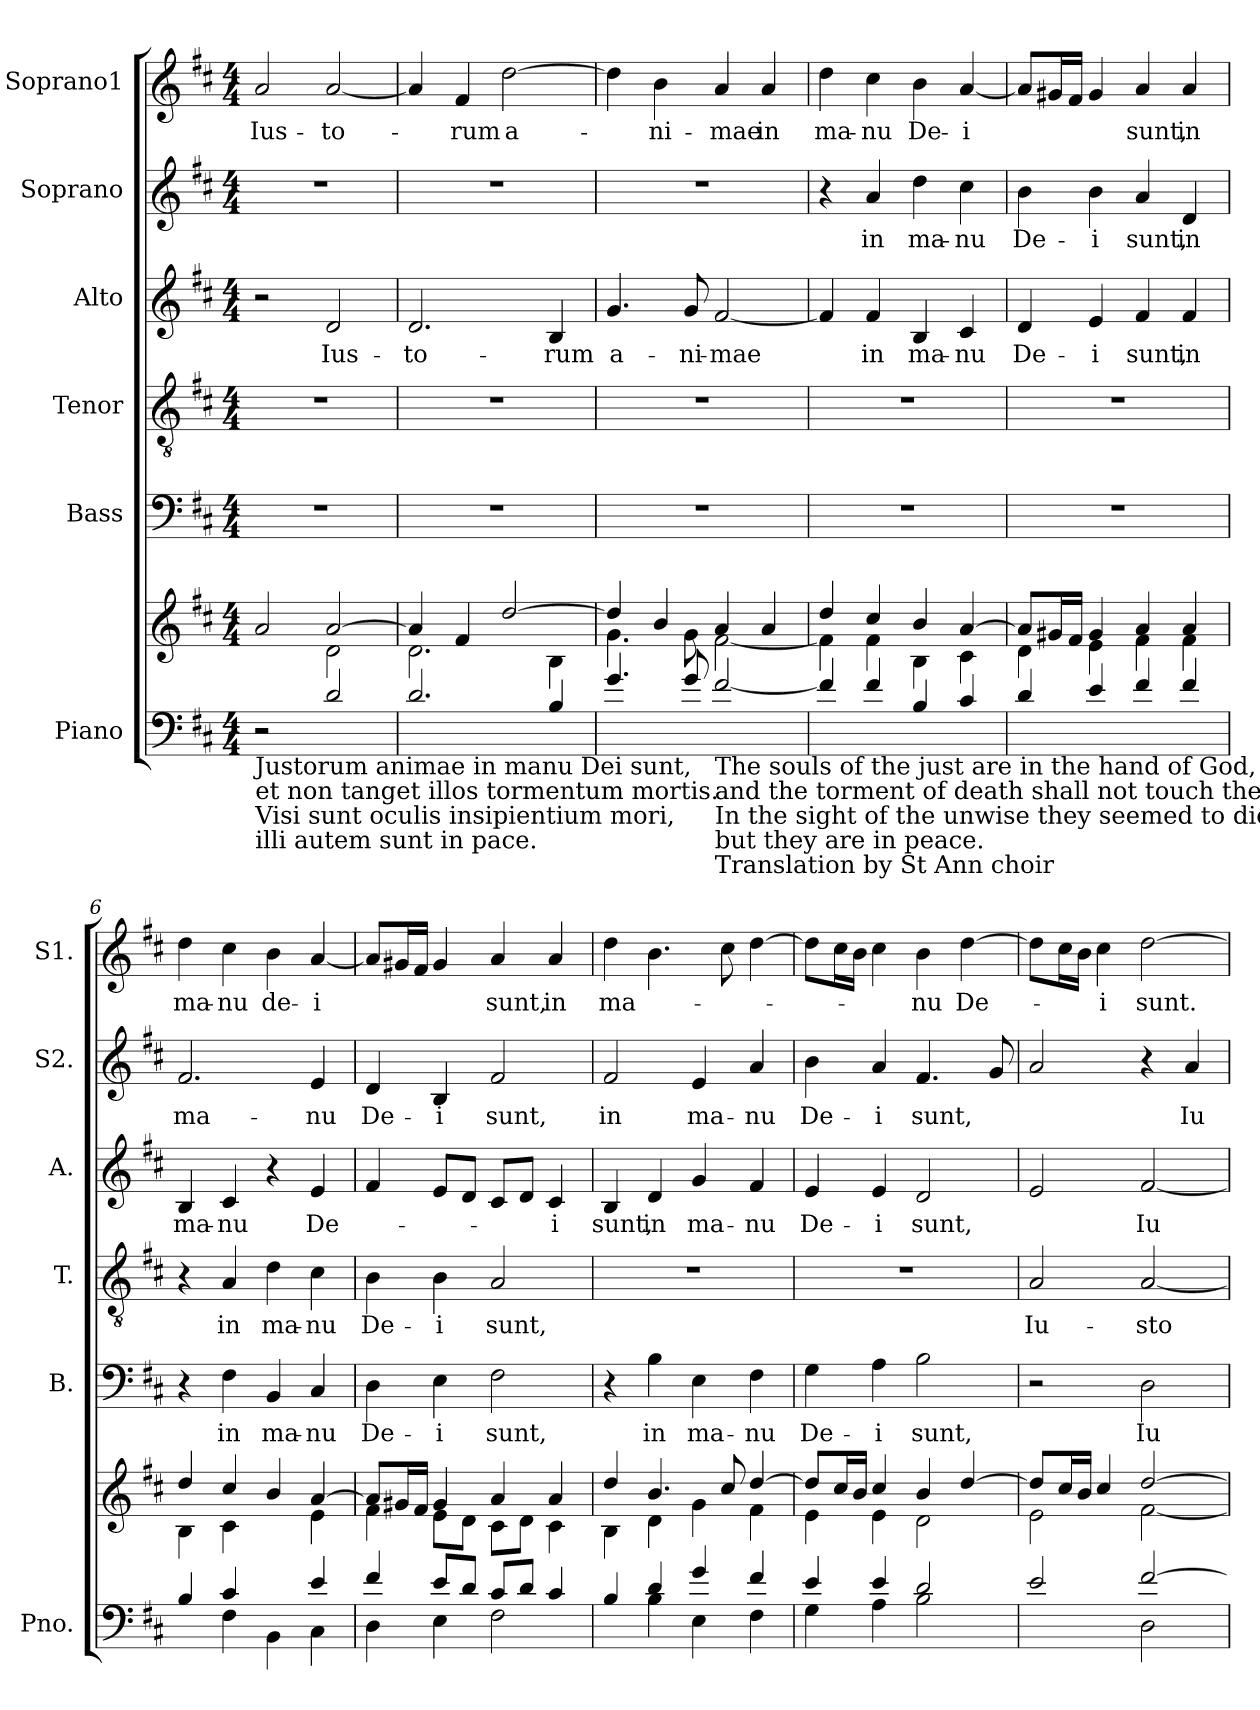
**kern	**kern	**kern	**text	**kern	**text	**kern	**text	**kern	**text	**kern	**text
*part6	*part6	*part5	*part5	*part4	*part4	*part3	*part3	*part2	*part2	*part1	*part1
*staff7	*staff6	*staff5	*staff5	*staff4	*staff4	*staff3	*staff3	*staff2	*staff2	*staff1	*staff1
*I"Piano	*	*I"Bass	*	*I"Tenor	*	*I"Alto	*	*I"Soprano	*	*I"Soprano1	*
*I'Pno.	*	*I'B.	*	*I'T.	*	*I'A.	*	*I'S2.	*	*I'S1.	*
*clefF4	*clefG2	*clefF4	*	*clefGv2	*	*clefG2	*	*clefG2	*	*clefG2	*
*k[f#c#]	*k[f#c#]	*k[f#c#]	*	*k[f#c#]	*	*k[f#c#]	*	*k[f#c#]	*	*k[f#c#]	*
*D:	*D:	*D:	*	*D:	*	*D:	*	*D:	*	*D:	*
*M4/4	*M4/4	*M4/4	*	*M4/4	*	*M4/4	*	*M4/4	*	*M4/4	*
*MM120	*MM120	*MM120	*	*MM120	*	*MM120	*	*MM120	*	*MM120	*
=1	=1	=1	=1	=1	=1	=1	=1	=1	=1	=1	=1
*	*^	*	*	*	*	*	*	*	*	*	*
!LO:TX:b:t=Justorum animae in manu Dei sunt,	!	!	!	!	!	!	!	!	!	!	!	!
!LO:TX:b:t=et non tanget illos tormentum mortis.	!	!	!	!	!	!	!	!	!	!	!	!
!LO:TX:b:t=Visi sunt oculis insipientium mori,	!	!	!	!	!	!	!	!	!	!	!	!
!LO:TX:b:t=illi autem sunt in pace.	!	!	!	!	!	!	!	!	!	!	!	!
!	!	!	!	!	!	!	!	!	!	!	!	!LO:LY:b
2r	2a/	2ryy	1r	.	1r	.	2r	.	1r	.	2a/	Ius-
!	!	!	!	!	!	!	!	!LO:LY:b	!	!	!	!LO:LY:b
2d/	[2a/	2d\	.	.	.	.	2d/	Ius-	.	.	[2a/	-to-
=2	=2	=2	=2	=2	=2	=2	=2	=2	=2	=2	=2	=2
!	!	!	!	!	!	!	!	!LO:LY:b	!	!	!	!
2.d/	4a/]	2.d\	1r	.	1r	.	2.d/	-to-	1r	.	4a/]	.
!	!	!	!	!	!	!	!	!	!	!	!	!LO:LY:b
.	4f#/	.	.	.	.	.	.	.	.	.	4f#/	-rum
!	!	!	!	!	!	!	!	!	!	!	!	!LO:LY:b
.	[2dd/	.	.	.	.	.	.	.	.	.	[2dd\	a-
!	!	!	!	!	!	!	!	!LO:LY:b	!	!	!	!
4B/	.	4B\	.	.	.	.	4B/	-rum	.	.	.	.
=3	=3	=3	=3	=3	=3	=3	=3	=3	=3	=3	=3	=3
!	!	!	!	!	!	!	!	!LO:LY:b	!	!	!	!
4.g/	4dd/]	4.g\	1r	.	1r	.	4.g/	a-	1r	.	4dd\]	.
!	!	!	!	!	!	!	!	!	!	!	!	!LO:LY:b
.	4b/	.	.	.	.	.	.	.	.	.	4b\	-ni-
!	!	!	!	!	!	!	!	!LO:LY:b	!	!	!	!
8g/	.	8g\	.	.	.	.	8g/	-ni-	.	.	.	.
!LO:TX:b:t=The souls of the just are in the hand of God,	!	!	!	!	!	!	!	!	!	!	!	!
!LO:TX:b:t=and the torment of death shall not touch them.	!	!	!	!	!	!	!	!	!	!	!	!
!LO:TX:b:t=In the sight of the unwise they seemed to die;	!	!	!	!	!	!	!	!	!	!	!	!
!LO:TX:b:t=but they are in peace.	!	!	!	!	!	!	!	!	!	!	!	!
!LO:TX:b:t=Translation by St Ann choir	!	!	!	!	!	!	!	!	!	!	!	!
!	!	!	!	!	!	!	!	!LO:LY:b	!	!	!	!LO:LY:b
[2f#/	4a/	[2f#\	.	.	.	.	[2f#/	-mae	.	.	4a/	-mae
!	!	!	!	!	!	!	!	!	!	!	!	!LO:LY:b
.	4a/	.	.	.	.	.	.	.	.	.	4a/	in
=4	=4	=4	=4	=4	=4	=4	=4	=4	=4	=4	=4	=4
!	!	!	!	!	!	!	!	!	!	!	!	!LO:LY:b
4f#/]	4dd/	4f#\]	1r	.	1r	.	4f#/]	.	4r	.	4dd\	ma-
!	!	!	!	!	!	!	!	!LO:LY:b	!	!LO:LY:b	!	!LO:LY:b
4f#/	4cc#/	4f#\	.	.	.	.	4f#/	in	4a/	in	4cc#\	-nu
!	!	!	!	!	!	!	!	!LO:LY:b	!	!LO:LY:b	!	!LO:LY:b
4B/	4b/	4B\	.	.	.	.	4B/	ma-	4dd\	ma-	4b\	De-
!	!	!	!	!	!	!	!	!LO:LY:b	!	!LO:LY:b	!	!LO:LY:b
4c#/	[4a/	4c#\	.	.	.	.	4c#/	-nu	4cc#\	-nu	[4a/	-i
!!LO:PB:g=z
=5	=5	=5	=5	=5	=5	=5	=5	=5	=5	=5	=5	=5
!	!	!	!	!	!	!	!	!LO:LY:b	!	!LO:LY:b	!	!
4d/	8a/L]	4d\	1r	.	1r	.	4d/	De-	4b\	De-	8a/L]	.
.	16g#X/L	.	.	.	.	.	.	.	.	.	16g#X/L	.
.	16f#/JJ	.	.	.	.	.	.	.	.	.	16f#/JJ	.
!	!	!	!	!	!	!	!	!LO:LY:b	!	!LO:LY:b	!	!
4e/	4g#/	4e\	.	.	.	.	4e/	-i	4b\	-i	4g#/	.
!	!	!	!	!	!	!	!	!LO:LY:b	!	!LO:LY:b	!	!LO:LY:b
4f#/	4a/	4f#\	.	.	.	.	4f#/	sunt,	4a/	sunt,	4a/	sunt,
!	!	!	!	!	!	!	!	!LO:LY:b	!	!LO:LY:b	!	!LO:LY:b
4f#/	4a/	4f#\	.	.	.	.	4f#/	in	4d/	in	4a/	in
=6	=6	=6	=6	=6	=6	=6	=6	=6	=6	=6	=6	=6
*^	*	*	*	*	*	*	*	*	*	*	*	*
!	!	!	!	!	!	!	!	!	!LO:LY:b	!	!LO:LY:b	!	!LO:LY:b
4B/	4ryy	4dd/	4B\	4r	.	4r	.	4B/	ma-	2.f#/	ma-	4dd\	ma-
!	!	!	!	!	!LO:LY:b	!	!LO:LY:b	!	!LO:LY:b	!	!	!	!LO:LY:b
4c#/	4F#\	4cc#/	4c#\	4F#\	in	4A/	in	4c#/	-nu	.	.	4cc#\	-nu
!	!	!	!	!	!LO:LY:b	!	!LO:LY:b	!	!	!	!	!	!LO:LY:b
4ryy	4BB\	4b/	4ryy	4BB/	ma-	4d\	ma-	4r	.	.	.	4b\	de-
!	!	!	!	!	!LO:LY:b	!	!LO:LY:b	!	!LO:LY:b	!	!LO:LY:b	!	!LO:LY:b
4e/	4C#\	[4a/	4e\	4C#/	-nu	4c#\	-nu	4e/	De-	4e/	-nu	[4a/	-i
=7	=7	=7	=7	=7	=7	=7	=7	=7	=7	=7	=7	=7	=7
!	!	!	!	!	!LO:LY:b	!	!LO:LY:b	!	!	!	!LO:LY:b	!	!
4f#/	4D\	8a/L]	4f#\	4D\	De-	4B\	De-	4f#/	.	4d/	De-	8a/L]	.
.	.	16g#X/L	.	.	.	.	.	.	.	.	.	16g#X/L	.
.	.	16f#/JJ	.	.	.	.	.	.	.	.	.	16f#/JJ	.
!	!	!	!	!	!LO:LY:b	!	!LO:LY:b	!	!	!	!LO:LY:b	!	!
8e/L	4E\	4g#/	8e\L	4E\	-i	4B\	-i	8e/L	.	4B/	-i	4g#/	.
8d/J	.	.	8d\J	.	.	.	.	8d/J	.	.	.	.	.
!	!	!	!	!	!LO:LY:b	!	!LO:LY:b	!	!	!	!LO:LY:b	!	!LO:LY:b
8c#/L	2F#\	4a/	8c#\L	2F#\	sunt,	2A/	sunt,	8c#/L	.	2f#/	sunt,	4a/	sunt,
8d/J	.	.	8d\J	.	.	.	.	8d/J	.	.	.	.	.
!	!	!	!	!	!	!	!	!	!LO:LY:b	!	!	!	!LO:LY:b
4c#/	.	4a/	4c#\	.	.	.	.	4c#/	-i	.	.	4a/	in
!!LO:PB:g=z
=8	=8	=8	=8	=8	=8	=8	=8	=8	=8	=8	=8	=8	=8
!	!	!	!	!	!	!	!	!	!LO:LY:b	!	!LO:LY:b	!	!LO:LY:b
4B/	4ryy	4dd/	4B\	4r	.	1r	.	4B/	sunt,	2f#/	in	4dd\	ma-
!	!	!	!	!	!LO:LY:b	!	!	!	!LO:LY:b	!	!	!	!
4d/	4B\	4.b/	4d\	4B\	in	.	.	4d/	in	.	.	4.b\	.
!	!	!	!	!	!LO:LY:b	!	!	!	!LO:LY:b	!	!LO:LY:b	!	!
4g/	4E\	.	4g\	4E\	ma-	.	.	4g/	ma-	4e/	ma-	.	.
.	.	8cc#/	.	.	.	.	.	.	.	.	.	8cc#\	.
!	!	!	!	!	!LO:LY:b	!	!	!	!LO:LY:b	!	!LO:LY:b	!	!
4f#/	4F#\	[4dd/	4f#\	4F#\	-nu	.	.	4f#/	-nu	4a/	-nu	[4dd\	.
=9	=9	=9	=9	=9	=9	=9	=9	=9	=9	=9	=9	=9	=9
!	!	!	!	!	!LO:LY:b	!	!	!	!LO:LY:b	!	!LO:LY:b	!	!
4e/	4G\	8dd/L]	4e\	4G\	De-	1r	.	4e/	De-	4b\	De-	8dd\L]	.
.	.	16cc#/L	.	.	.	.	.	.	.	.	.	16cc#\L	.
.	.	16b/JJ	.	.	.	.	.	.	.	.	.	16b\JJ	.
!	!	!	!	!	!LO:LY:b	!	!	!	!LO:LY:b	!	!LO:LY:b	!	!
4e/	4A\	4cc#/	4e\	4A\	-i	.	.	4e/	-i	4a/	-i	4cc#\	.
!	!	!	!	!	!LO:LY:b	!	!	!	!LO:LY:b	!	!LO:LY:b	!	!LO:LY:b
2d/	2B\	4b/	2d\	2B\	sunt,	.	.	2d/	sunt,	4.f#/	sunt,	4b\	-nu
!	!	!	!	!	!	!	!	!	!	!	!	!	!LO:LY:b
.	.	[4dd/	.	.	.	.	.	.	.	.	.	[4dd\	De-
.	.	.	.	.	.	.	.	.	.	8g/	.	.	.
=10	=10	=10	=10	=10	=10	=10	=10	=10	=10	=10	=10	=10	=10
!	!	!	!	!	!	!	!LO:LY:b	!	!	!	!	!	!
2e/	2ryy	8dd/L]	2e\	2r	.	2A/	Iu-	2e/	.	2a/	.	8dd\L]	.
.	.	16cc#/L	.	.	.	.	.	.	.	.	.	16cc#\L	.
.	.	16b/JJ	.	.	.	.	.	.	.	.	.	16b\JJ	.
!	!	!	!	!	!	!	!	!	!	!	!	!	!LO:LY:b
.	.	4cc#/	.	.	.	.	.	.	.	.	.	4cc#\	-i
!	!	!	!	!	!LO:LY:b	!	!LO:LY:b	!	!LO:LY:b	!	!	!	!LO:LY:b
[2f#/	2D\	[2dd/	[2f#\	2D\	Iu-	[2A/	-sto-	[2f#/	Iu-	4r	.	[2dd\	sunt.
!	!	!	!	!	!	!	!	!	!	!	!LO:LY:b	!	!
.	.	.	.	.	.	.	.	.	.	4a/	Iu-	.	.
*v	*v	*	*	*	*	*	*	*	*	*	*	*	*
*	*v	*v	*	*	*	*	*	*	*	*	*	*
=	=	=	=	=	=	=	=	=	=	=	=
*-	*-	*-	*-	*-	*-	*-	*-	*-	*-	*-	*-
